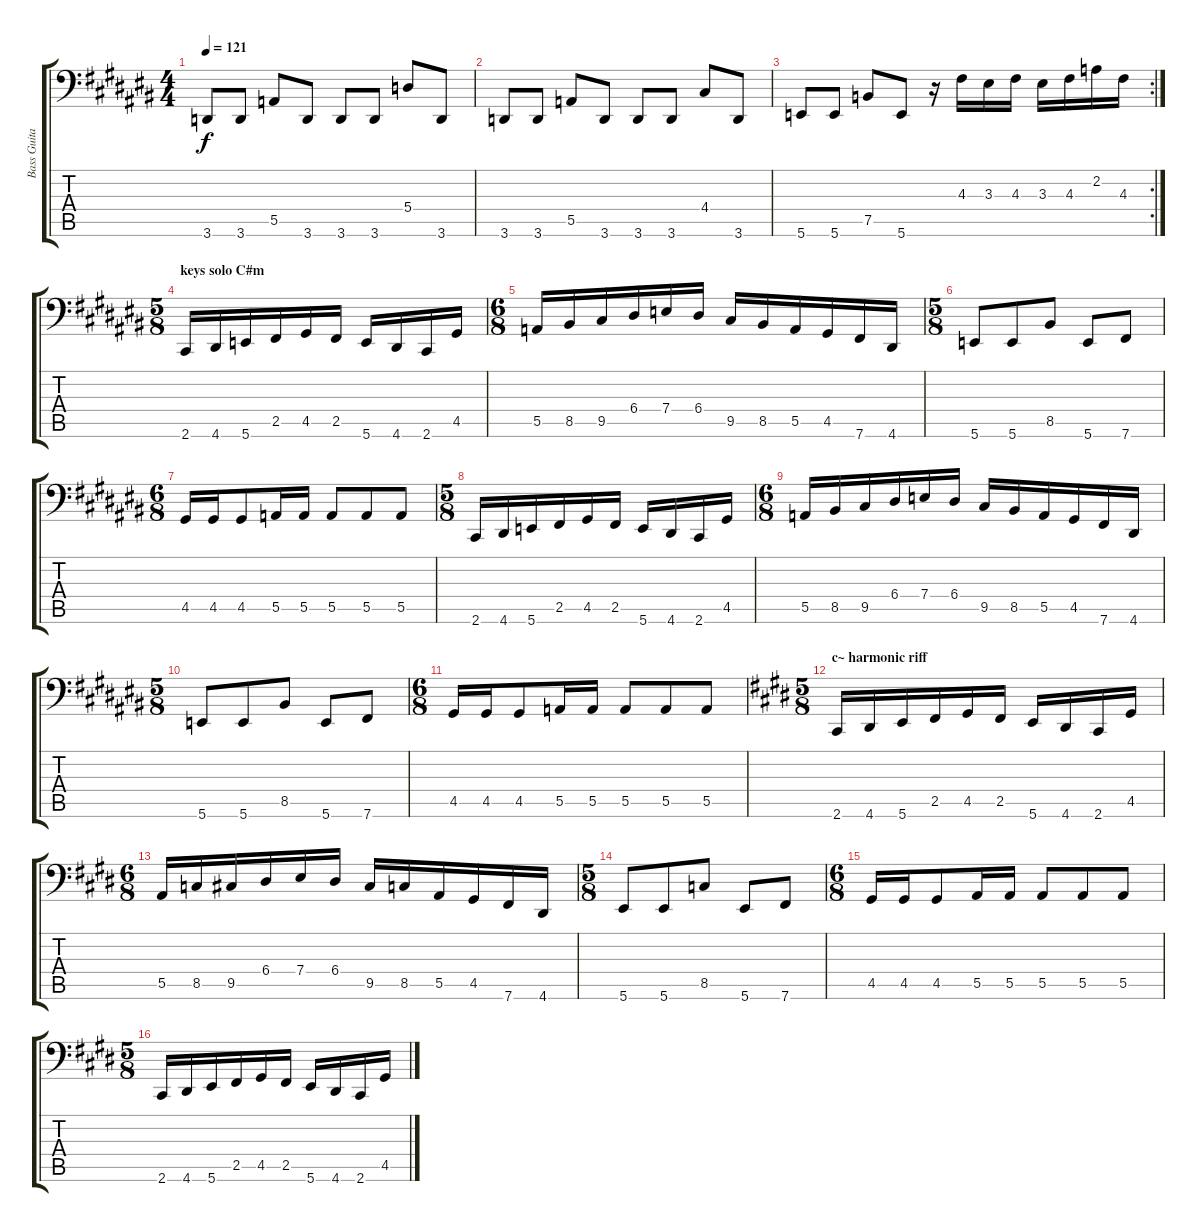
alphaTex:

\track ("Bass Guitar" "Bass Guita") {instrument electricbassfinger}
\staff {score tabs}
\tuning (C3 G2 D2 A1 E1 B0) {hide}
\ts (4 4)
\tempo 121
\clef f4
\ks c#
3.6.8{dy f} 3.6.8 5.5.8 3.6.8 3.6.8 3.6.8 5.4.8 3.6.8 |
3.6.8 3.6.8 5.5.8 3.6.8 3.6.8 3.6.8 4.4.8 3.6.8 |
\rc 2
5.6.8 5.6.8 7.5.8 5.6.8 r.16 4.3.16 3.3.16 4.3.16 3.3.16 4.3.16 2.2.16 4.3.16 |
\ts (5 8)
\section ("" "keys solo C#m")
2.6.16 4.6.16 5.6.16 2.5.16 4.5.16 2.5.16 5.6.16 4.6.16 2.6.16 4.5.16 |
\ts (6 8)
5.5.16 8.5.16 9.5.16 6.4.16 7.4.16 6.4.16 9.5.16 8.5.16 5.5.16 4.5.16 7.6.16 4.6.16 |
\ts (5 8)
5.6.8 5.6.8 8.5.8 5.6.8 7.6.8 |
\ts (6 8)
4.5.16 4.5.16 4.5.8 5.5.16 5.5.16 5.5.8 5.5.8 5.5.8 |
\ts (5 8)
2.6.16 4.6.16 5.6.16 2.5.16 4.5.16 2.5.16 5.6.16 4.6.16 2.6.16 4.5.16 |
\ts (6 8)
5.5.16 8.5.16 9.5.16 6.4.16 7.4.16 6.4.16 9.5.16 8.5.16 5.5.16 4.5.16 7.6.16 4.6.16 |
\ts (5 8)
5.6.8 5.6.8 8.5.8 5.6.8 7.6.8 |
\ts (6 8)
4.5.16 4.5.16 4.5.8 5.5.16 5.5.16 5.5.8 5.5.8 5.5.8 |
\ts (5 8)
\section ("" "c~ harmonic riff")
\ks c#minor
2.6.16 4.6.16 5.6.16 2.5.16 4.5.16 2.5.16 5.6.16 4.6.16 2.6.16 4.5.16 |
\ts (6 8)
5.5.16 8.5.16 9.5.16 6.4.16 7.4.16 6.4.16 9.5.16 8.5.16 5.5.16 4.5.16 7.6.16 4.6.16 |
\ts (5 8)
5.6.8 5.6.8 8.5.8 5.6.8 7.6.8 |
\ts (6 8)
4.5.16 4.5.16 4.5.8 5.5.16 5.5.16 5.5.8 5.5.8 5.5.8 |
\ts (5 8)
2.6.16 4.6.16 5.6.16 2.5.16 4.5.16 2.5.16 5.6.16 4.6.16 2.6.16 4.5.16
